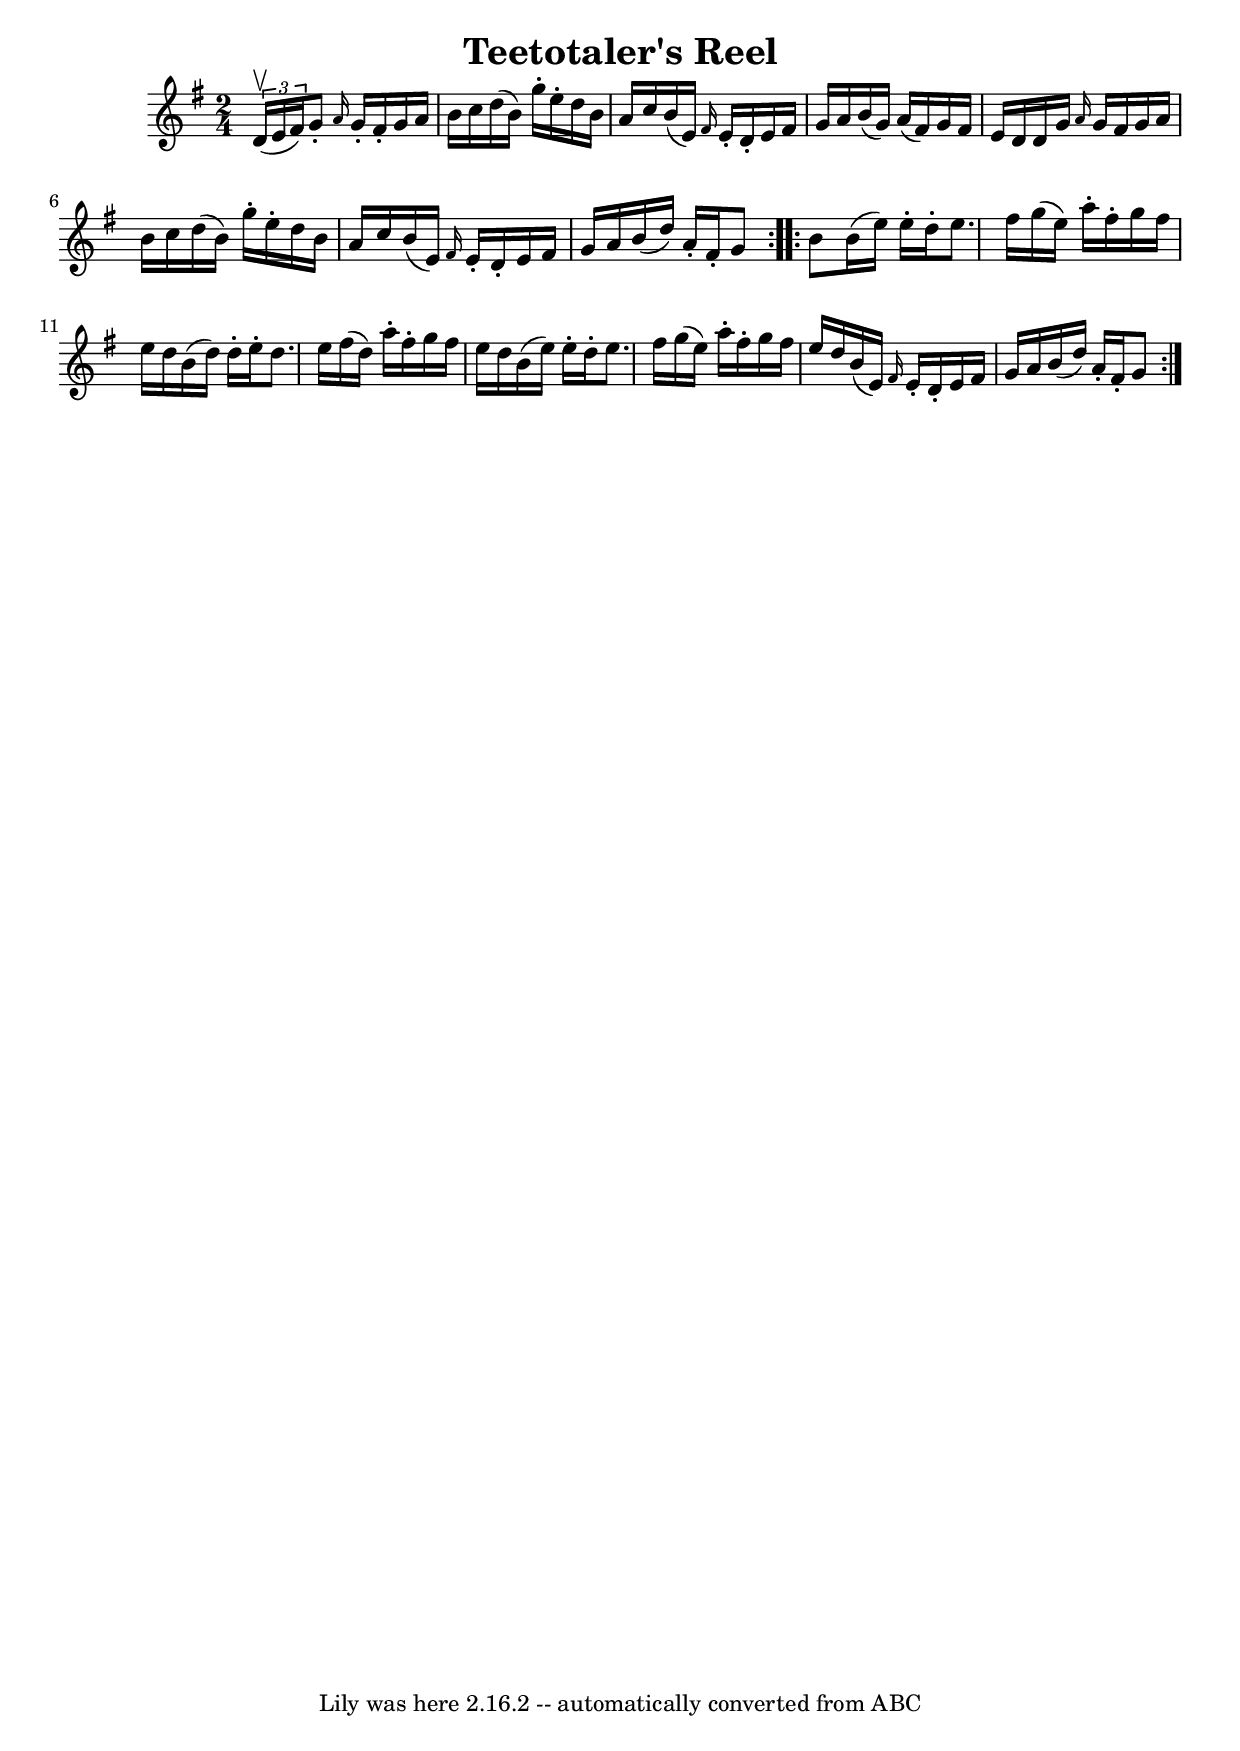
\version "2.16.2"
\include "Mammoth.ily"
\header {
  %% book = "Ryan's Mammoth Collection"
 crossRefNumber = "1"
 footnotes = ""
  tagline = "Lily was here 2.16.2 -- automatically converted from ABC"
  title = "Teetotaler's Reel"

}
voicedefault =  {



  \repeat volta 2 {

    \time 2/4 
    \key g \major
    \times 2/3 { d'16^\upbow(e'16 fs'16)  	       }   |
 g'8-. \grace { a'16  
		  } g'16-. fs'16-. g'16 a'16 b'16 c''16   |
 d''16 (b'16) g''16-. e''16-. d''16 b'16 a'16 c''16   |
 b'16 (e'16) \grace { fs'16  
		       } e'16-. d'16-. e'16 fs'16 g'16 a'16   |
 b'16 (g'16) a'16 (fs'16) g'16 fs'16 e'16 d'16  |
 d'16    
 g'16  \grace { a'16   		 } g'16 fs'16 g'16 a'16 b'16 c''16    |
 d''16 (b'16) g''16-. e''16-. d''16 b'16 a'16 c''16   |
 b'16 (e'16) \grace { fs'16  
		       } e'16-. d'16-. e'16 fs'16 g'16 a'16   |
 b'16 (d''16) a'16-.   
 fs'16-. g'8  
  } 
  \repeat volta 2 { b'8   |
 b'16 (e''16) e''16-. d''16-. e''8. fs''16   |
 g''16 (e''16) a''16-. fs''16-. g''16 fs''16 e''16 d''16  |
 b'16 (d''16 ) d''16-. e''16-. d''8. e''16  |
 fs''16 (d''16) a''16-. fs''16-. g''16 fs''16 e''16 d''16   |
 b'16 ( e''16) e''16-. d''16-. e''8. fs''16   |
 g''16 ( e''16) a''16-. fs''16-. g''16 fs''16 e''16 d''16    |
 b'16 (e'16) \grace { fs'16  
		       } e'16-. d'16-. e'16 fs'16 g'16 a'16   |
 b'16 (d''16) a'16-. fs'16-.   
 g'8  
  }   

}

\score{
  <<

    \context Staff="default"
    {
      \voicedefault 
      
    }

  >>
  \layout {
    
  }
  \midi {
  }

}
